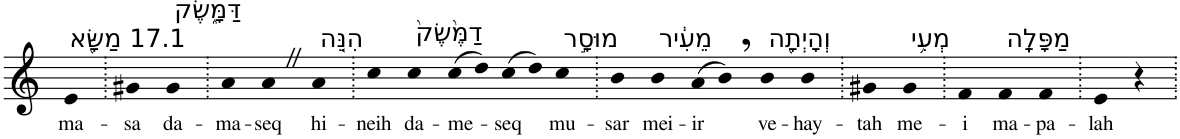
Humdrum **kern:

**kern	**text
*part1	*part1
*staff1	*staff1
*I"Piano	*
*I'Pno	*
*clefG2	*
*k[]	*
=1	=1
!LO:TX:a:t=17.1 מַשָּׂ֖א	!
!	!LO:LY:b
4e	ma-
=2.	=2.
!	!LO:LY:b
4g#X	-sa
!LO:TX:a:t=דַּמָּ֑שֶׂק	!
!	!LO:LY:b
4g#	da-
=3.	=3.
!	!LO:LY:b
4a	-ma-
!	!LO:LY:b
4aZ	-seq
!LO:TX:a:t=הִנֵּ֤ה	!
!	!LO:LY:b
4a	hi-
=4.	=4.
!	!LO:LY:b
4cc	-neih
!LO:TX:a:t=דַמֶּ֙שֶׂק֙	!
!	!LO:LY:b
4cc	da-
!	!LO:LY:b
(8cc	-me-
8dd)	.
!	!LO:LY:b
(8cc	-seq
8dd)	.
!LO:TX:a:t=מוּסָ֣ר	!
!	!LO:LY:b
4cc	mu-
=5.	=5.
!	!LO:LY:b
4b	-sar
!LO:TX:a:t=מֵעִ֔יר	!
!	!LO:LY:b
4b	mei-
!	!LO:LY:b
(8a	-ir
8b,)	.
!LO:TX:a:t=וְהָיְתָ֖ה	!
!	!LO:LY:b
4b	ve-
!	!LO:LY:b
4b	-hay-
=6.	=6.
!	!LO:LY:b
4g#X	-tah
!LO:TX:a:t=מְעִ֥י	!
!	!LO:LY:b
4g#	me-
=7.	=7.
!	!LO:LY:b
4f	-i
!LO:TX:a:t=מַפָּלָֽה	!
!	!LO:LY:b
4f	ma-
!	!LO:LY:b
4f	-pa-
=8.	=8.
!	!LO:LY:b
4e	-lah
4r	.
=.	=.
*-	*-
